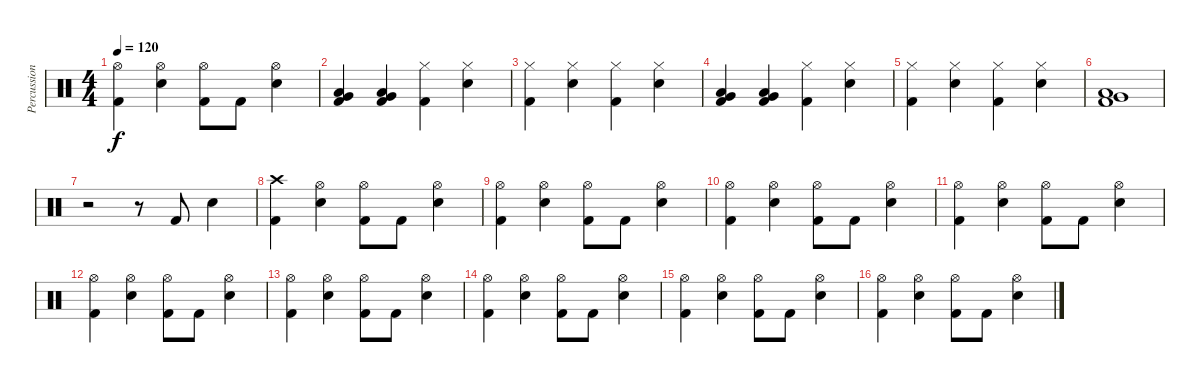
\track ("Percussion" "Percussion") {instrument percussion}
\staff {score}
\articulation defaults
\ts (4 4)
\tempo 120
\clef neutral
\ks c
("Hi-Hat (open)" "Kick (hit) 2").4{dy f} ("Hi-Hat (open)" "Snare (hit) 2").4 ("Hi-Hat (open)" "Kick (hit) 2").8 "Kick (hit) 2".8 ("Hi-Hat (open)" "Snare (hit) 2").4 |
("Low Floor Tom (hit)" "Very Low Tom (hit)" "Kick (hit) 2").4 ("Low Floor Tom (hit)" "Very Low Tom (hit)" "Kick (hit) 2").4 ("Hi-Hat (closed)" "Kick (hit) 2").4 ("Hi-Hat (closed)" "Snare (hit) 2").4 |
("Hi-Hat (closed)" "Kick (hit) 2").4 ("Hi-Hat (closed)" "Snare (hit) 2").4 ("Hi-Hat (closed)" "Kick (hit) 2").4 ("Hi-Hat (closed)" "Snare (hit) 2").4 |
("Low Floor Tom (hit)" "Very Low Tom (hit)" "Kick (hit) 2").4 ("Low Floor Tom (hit)" "Very Low Tom (hit)" "Kick (hit) 2").4 ("Hi-Hat (closed)" "Kick (hit) 2").4 ("Hi-Hat (closed)" "Snare (hit) 2").4 |
("Hi-Hat (closed)" "Kick (hit) 2").4 ("Hi-Hat (closed)" "Snare (hit) 2").4 ("Hi-Hat (closed)" "Kick (hit) 2").4 ("Hi-Hat (closed)" "Snare (hit) 2").4 |
("Very Low Tom (hit)" "Low Floor Tom (hit)" "Kick (hit) 2").1 |
r.2 r.8 "Kick (hit) 2".8 "Snare (hit) 2".4 |
("Crash high (hit)" "Kick (hit) 2").4 ("Hi-Hat (open)" "Snare (hit) 2").4 ("Hi-Hat (open)" "Kick (hit) 2").8 "Kick (hit) 2".8 ("Hi-Hat (open)" "Snare (hit) 2").4 |
("Hi-Hat (open)" "Kick (hit) 2").4 ("Hi-Hat (open)" "Snare (hit) 2").4 ("Hi-Hat (open)" "Kick (hit) 2").8 "Kick (hit) 2".8 ("Hi-Hat (open)" "Snare (hit) 2").4 |
("Hi-Hat (open)" "Kick (hit) 2").4 ("Hi-Hat (open)" "Snare (hit) 2").4 ("Hi-Hat (open)" "Kick (hit) 2").8 "Kick (hit) 2".8 ("Hi-Hat (open)" "Snare (hit) 2").4 |
("Hi-Hat (open)" "Kick (hit) 2").4 ("Hi-Hat (open)" "Snare (hit) 2").4 ("Hi-Hat (open)" "Kick (hit) 2").8 "Kick (hit) 2".8 ("Hi-Hat (open)" "Snare (hit) 2").4 |
("Hi-Hat (open)" "Kick (hit) 2").4 ("Hi-Hat (open)" "Snare (hit) 2").4 ("Hi-Hat (open)" "Kick (hit) 2").8 "Kick (hit) 2".8 ("Hi-Hat (open)" "Snare (hit) 2").4 |
("Hi-Hat (open)" "Kick (hit) 2").4 ("Hi-Hat (open)" "Snare (hit) 2").4 ("Hi-Hat (open)" "Kick (hit) 2").8 "Kick (hit) 2".8 ("Hi-Hat (open)" "Snare (hit) 2").4 |
("Hi-Hat (open)" "Kick (hit) 2").4 ("Hi-Hat (open)" "Snare (hit) 2").4 ("Hi-Hat (open)" "Kick (hit) 2").8 "Kick (hit) 2".8 ("Hi-Hat (open)" "Snare (hit) 2").4 |
("Hi-Hat (open)" "Kick (hit) 2").4 ("Hi-Hat (open)" "Snare (hit) 2").4 ("Hi-Hat (open)" "Kick (hit) 2").8 "Kick (hit) 2".8 ("Hi-Hat (open)" "Snare (hit) 2").4 |
("Hi-Hat (open)" "Kick (hit) 2").4 ("Hi-Hat (open)" "Snare (hit) 2").4 ("Hi-Hat (open)" "Kick (hit) 2").8 "Kick (hit) 2".8 ("Hi-Hat (open)" "Snare (hit) 2").4
